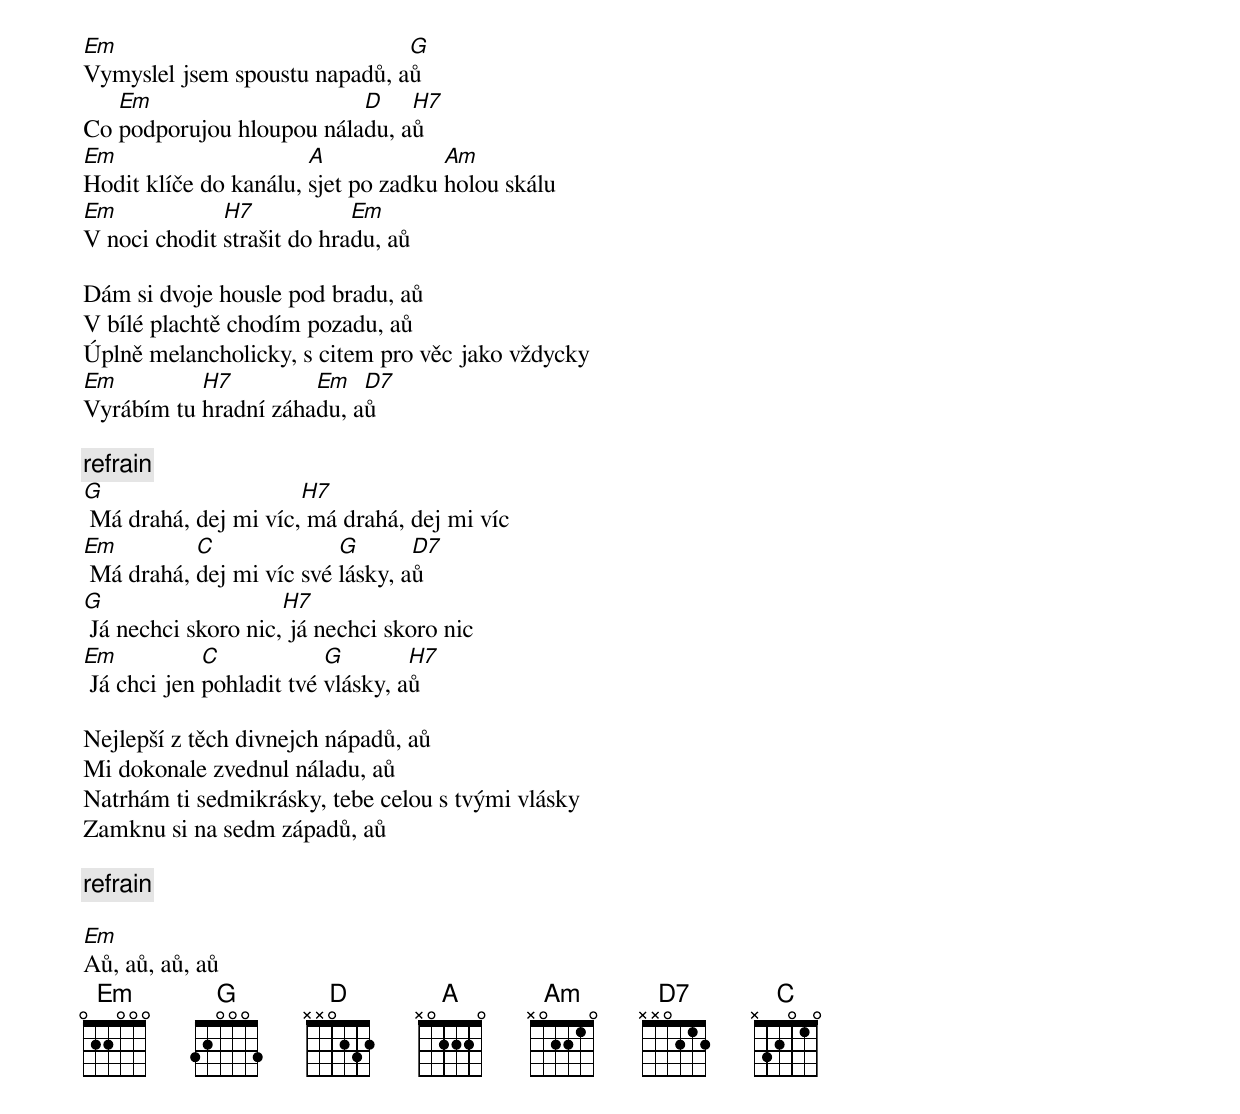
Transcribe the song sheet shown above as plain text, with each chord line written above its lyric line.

Em                             G
Vymyslel jsem spoustu napadů, aů
   Em                     D    H7
Co podporujou hloupou náladu, aů
Em                     A             Am
Hodit klíče do kanálu, sjet po zadku holou skálu
Em            H7            Em
V noci chodit strašit do hradu, aů

Dám si dvoje housle pod bradu, aů
V bílé plachtě chodím pozadu, aů
Úplně melancholicky, s citem pro věc jako vždycky
Em         H7         Em   D7
Vyrábím tu hradní záhadu, aů

[refrain]
G                     H7
 Má drahá, dej mi víc, má drahá, dej mi víc
Em         C              G       D7
 Má drahá, dej mi víc své lásky, aů
G                    H7
 Já nechci skoro nic, já nechci skoro nic
Em           C            G        H7
 Já chci jen pohladit tvé vlásky, aů

Nejlepší z těch divnejch nápadů, aů
Mi dokonale zvednul náladu, aů
Natrhám ti sedmikrásky, tebe celou s tvými vlásky
Zamknu si na sedm západů, aů

[refrain]

Em
Aů, aů, aů, aů
